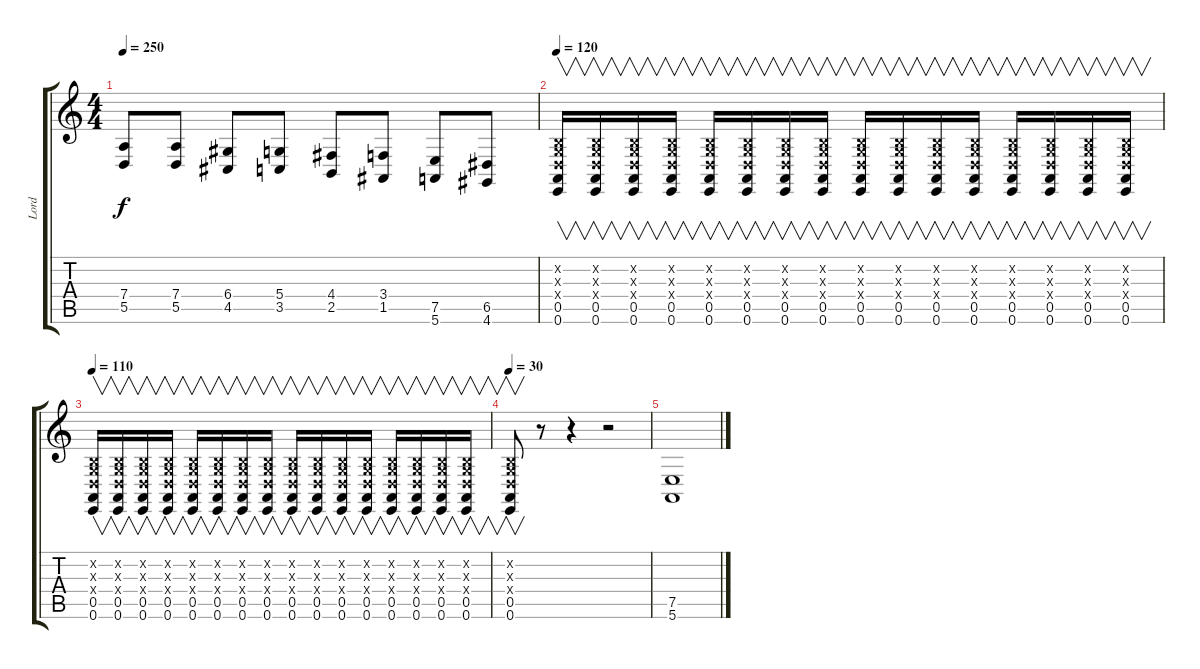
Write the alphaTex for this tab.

\track ("Lord" "Lord") {instrument marimba}
\staff {score tabs}
\tuning (E4 B3 G3 D3 A2 E2) {hide}
\ts (4 4)
\tempo 250
\clef g2
\ks c
(7.4 5.5).8{dy f} (7.4 5.5).8 (6.4 4.5).8 (5.4 3.5).8 (4.4 2.5).8 (3.4 1.5).8 (7.5 5.6).8 (6.5 4.6).8 |
\tempo 120
(0.2{x} 0.3{x} 0.4{x} 0.5 0.6).16{v volume 10} (0.2{x} 0.3{x} 0.4{x} 0.5 0.6).16{v} (0.2{x} 0.3{x} 0.4{x} 0.5 0.6).16{v} (0.2{x} 0.3{x} 0.4{x} 0.5 0.6).16{v} (0.2{x} 0.3{x} 0.4{x} 0.5 0.6).16{v} (0.2{x} 0.3{x} 0.4{x} 0.5 0.6).16{v} (0.2{x} 0.3{x} 0.4{x} 0.5 0.6).16{v} (0.2{x} 0.3{x} 0.4{x} 0.5 0.6).16{v} (0.2{x} 0.3{x} 0.4{x} 0.5 0.6).16{v} (0.2{x} 0.3{x} 0.4{x} 0.5 0.6).16{v} (0.2{x} 0.3{x} 0.4{x} 0.5 0.6).16{v} (0.2{x} 0.3{x} 0.4{x} 0.5 0.6).16{v} (0.2{x} 0.3{x} 0.4{x} 0.5 0.6).16{v} (0.2{x} 0.3{x} 0.4{x} 0.5 0.6).16{v} (0.2{x} 0.3{x} 0.4{x} 0.5 0.6).16{v} (0.2{x} 0.3{x} 0.4{x} 0.5 0.6).16{v} |
\tempo 110
(0.2{x} 0.3{x} 0.4{x} 0.5 0.6).16{v} (0.2{x} 0.3{x} 0.4{x} 0.5 0.6).16{v} (0.2{x} 0.3{x} 0.4{x} 0.5 0.6).16{v} (0.2{x} 0.3{x} 0.4{x} 0.5 0.6).16{v} (0.2{x} 0.3{x} 0.4{x} 0.5 0.6).16{v} (0.2{x} 0.3{x} 0.4{x} 0.5 0.6).16{v} (0.2{x} 0.3{x} 0.4{x} 0.5 0.6).16{v} (0.2{x} 0.3{x} 0.4{x} 0.5 0.6).16{v} (0.2{x} 0.3{x} 0.4{x} 0.5 0.6).16{v} (0.2{x} 0.3{x} 0.4{x} 0.5 0.6).16{v} (0.2{x} 0.3{x} 0.4{x} 0.5 0.6).16{v} (0.2{x} 0.3{x} 0.4{x} 0.5 0.6).16{v} (0.2{x} 0.3{x} 0.4{x} 0.5 0.6).16{v} (0.2{x} 0.3{x} 0.4{x} 0.5 0.6).16{v} (0.2{x} 0.3{x} 0.4{x} 0.5 0.6).16{v} (0.2{x} 0.3{x} 0.4{x} 0.5 0.6).16{v} |
\tempo 30
(0.2{x} 0.3{x} 0.4{x} 0.5 0.6).8{v} r.8 r.4 r.2 |
(7.5 5.6).1
